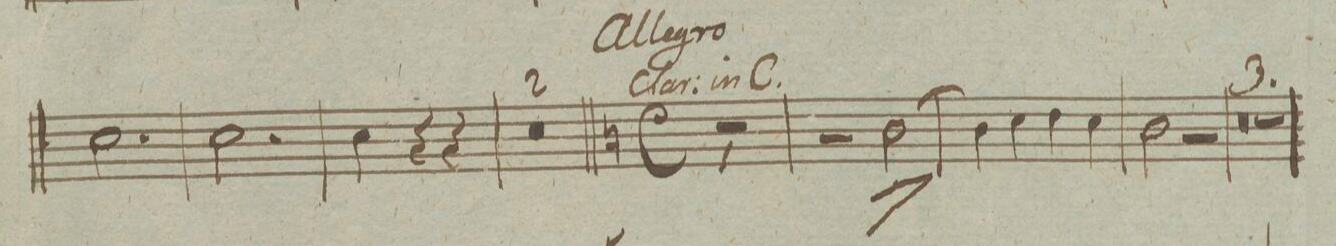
**kern
*I"Clarinetto Secondo in B.
*clefG2
*k[b-e-a-]
*M3/4
2.b-\
=65
2.b-\
=66
4b-\
4r
4r
=67
1.r
=68
==
*-
